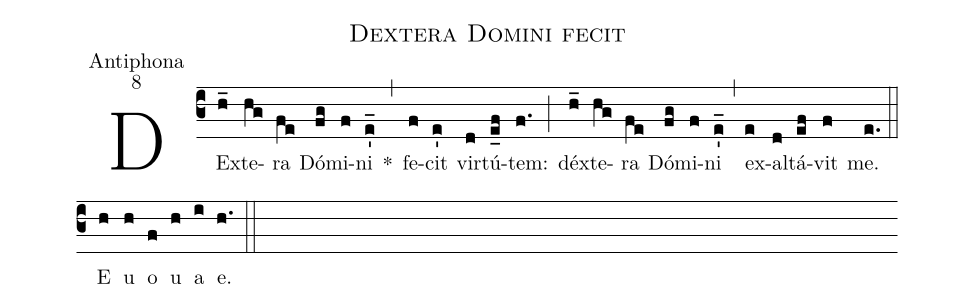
name:Dextera Domini fecit;
office-part:Antiphona;
mode:8;
%%
(c3) DEx(h_)te(hg)ra(fe) Dó(fg)mi(f)ni(e'_) *(,) fe(f)cit(e') vir(d)tú(e_f)tem:(f.) (;) déx(h_)te(hg)ra(fe) Dó(fg)mi(f)ni(e'_) (,) ex(e)al(d)tá(ef)vit(f) me.(e.) (::) <eu>E(h) u(h) o(f) u(h) a(i) e.</eu>(h.) (::)
